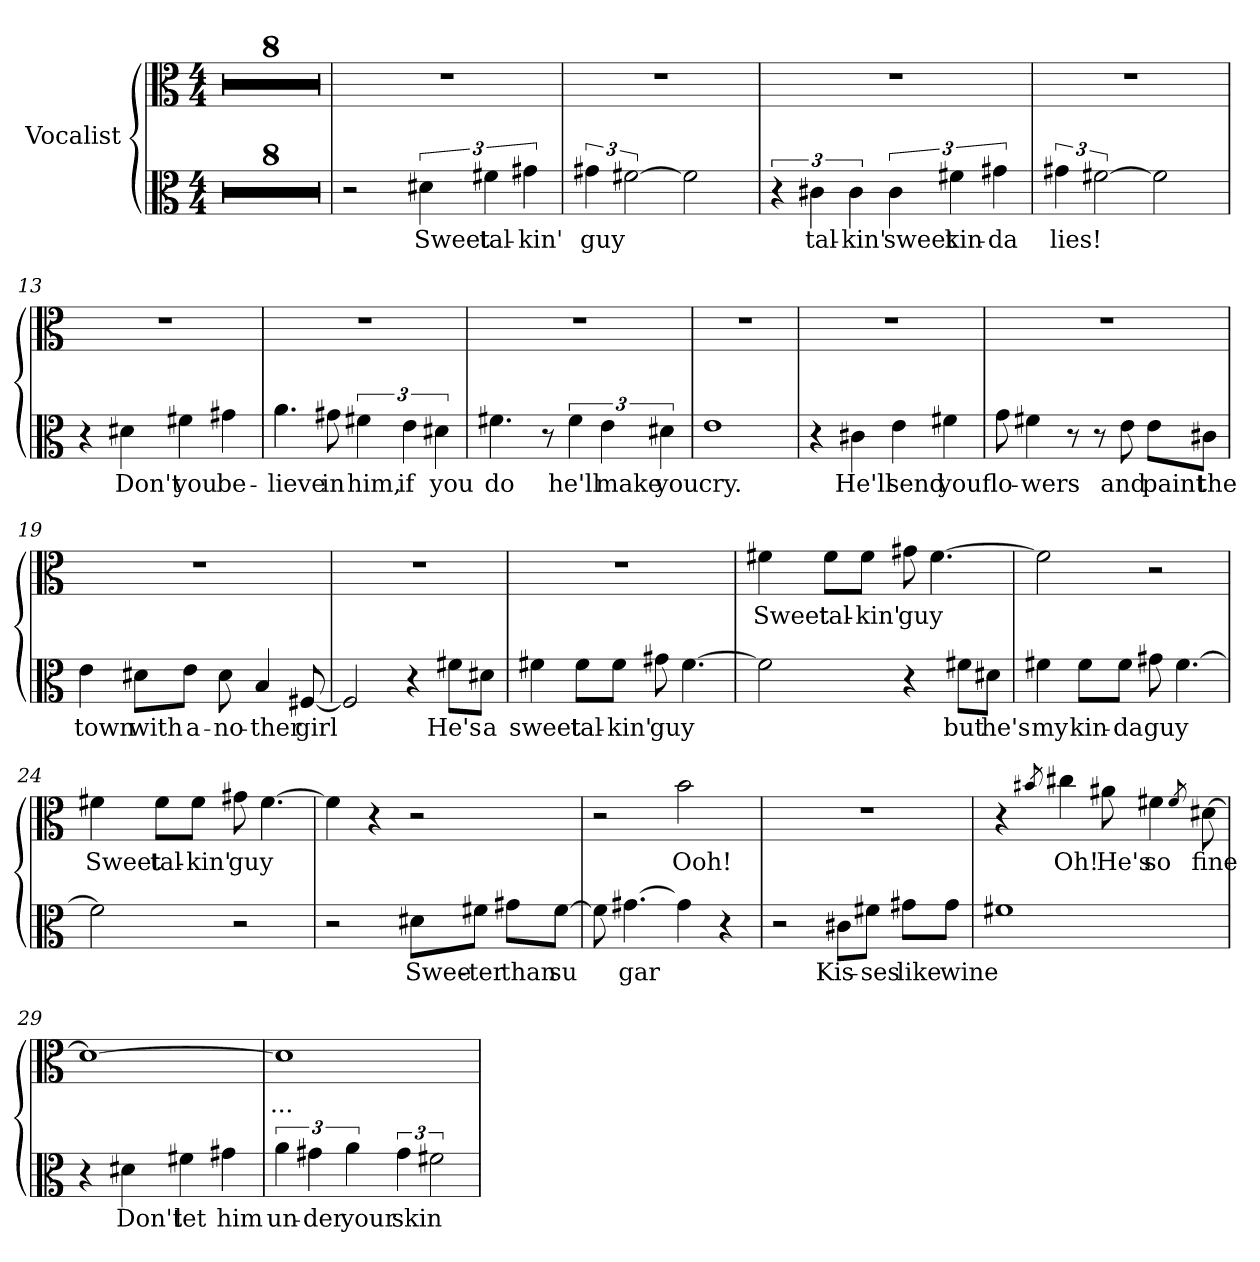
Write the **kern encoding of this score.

**kern	**text	**kern	**text
*part1	*part1	*part1	*part1
*staff2	*staff2	*staff1	*staff1
*I"Vocalist	*	*	*
*clefC3	*	*clefC3	*
*M4/4	*	*M4/4	*
=1	=1	=1	=1
*clefC3	*	*clefC3	*
*M4/4	*	*M4/4	*
1r	.	1r	.
=2	=2	=2	=2
1r	.	1r	.
=3	=3	=3	=3
1r	.	1r	.
=4	=4	=4	=4
1r	.	1r	.
=5	=5	=5	=5
1r	.	1r	.
=6	=6	=6	=6
1r	.	1r	.
=7	=7	=7	=7
1r	.	1r	.
=8	=8	=8	=8
1r	.	1r	.
=9	=9	=9	=9
2r	.	1r	.
6d#X	Sweet	.	.
6f#X	tal-	.	.
6g#X	-kin'	.	.
=10	=10	=10	=10
6g#X	guy	1r	.
[3f#X	_	.	.
2f#]	_	.	.
=11	=11	=11	=11
6r	.	1r	.
6c#X	tal-	.	.
6c#	-kin'	.	.
6c#	sweet	.	.
6f#X	kin-	.	.
6g#X	-da	.	.
=12	=12	=12	=12
6g#X	lies!	1r	.
[3f#X	_	.	.
2f#]	_	.	.
=13	=13	=13	=13
4r	.	1r	.
4d#X	Don't	.	.
4f#X	you	.	.
4g#X	be-	.	.
=14	=14	=14	=14
4.a	-lieve	1r	.
8g#X	in	.	.
6f#X	him,	.	.
6e	if	.	.
6d#X	you	.	.
=15	=15	=15	=15
4.f#X	do	1r	.
8r	.	.	.
6f#	he'll	.	.
6e	make	.	.
6d#X	you	.	.
=16	=16	=16	=16
1e	cry.	1r	.
=17	=17	=17	=17
4r	.	1r	.
4c#X	He'll	.	.
4e	send	.	.
4f#X	you	.	.
=18	=18	=18	=18
8g	flo-	1r	.
4f#X	-wers	.	.
8r	.	.	.
8r	.	.	.
8e	and	.	.
8e\L	paint	.	.
8c#X\J	the	.	.
=19	=19	=19	=19
4e	town	1r	.
8d#X\L	with	.	.
8e\J	a-	.	.
8d#	-no-	.	.
4B	-ther	.	.
[8F#X	girl	.	.
=20	=20	=20	=20
2F#]	_	1r	.
4r	.	.	.
8f#X\L	He's	.	.
8d#X\J	a	.	.
=21	=21	=21	=21
4f#X	sweet	1r	.
8f#\L	tal-	.	.
8f#\J	-kin'	.	.
8g#X	guy	.	.
[4.f#	_	.	.
=22	=22	=22	=22
2f#]	_	4f#X	Sweet
.	.	8f#\L	tal-
.	.	8f#\J	-kin'
4r	.	8g#X	guy
.	.	[4.f#	_
8f#X\L	but	.	.
8d#X\J	he's	.	.
=23	=23	=23	=23
4f#X	my	2f#]	_
8f#\L	kin-	.	.
8f#\J	-da	.	.
8g#X	guy	2r	.
[4.f#	_	.	.
=24	=24	=24	=24
2f#]	_	4f#X	Sweet
.	.	8f#\L	tal-
.	.	8f#\J	-kin'
2r	.	8g#X	guy
.	.	[4.f#	_
=25	=25	=25	=25
2r	.	4f#]	_
.	.	4r	.
8d#X\L	Swee-	2r	.
8f#X\J	-ter	.	.
8g#X\L	than	.	.
[8f#\J	su	.	.
=26	=26	=26	=26
8f#]	_	2r	.
[4.g#X	gar	.	.
4g#]	_	2b	Ooh!
4r	.	.	.
=27	=27	=27	=27
2r	.	1r	.
8c#X\L	Kis-	.	.
8f#X\J	-ses	.	.
8g#X\L	like	.	.
8g#\J	wine	.	.
=28	=28	=28	=28
1f#X	_	4r	.
.	.	8qb#X	_
.	.	4cc#X	Oh!
.	.	8a#X	He's
.	.	4f#X	so
.	.	8qf#	_
.	.	[8d#X	fine
=29	=29	=29	=29
4r	.	1d#_	_
4d#X	Don't	.	.
4f#X	let	.	.
4g#X	him	.	.
=30	=30	=30	=30
6a	un-	1d#]	...
6g#X	-der	.	.
6a	your	.	.
6g#	skin	.	.
3f#X	_	.	.
=	=	=	=
*-	*-	*-	*-
